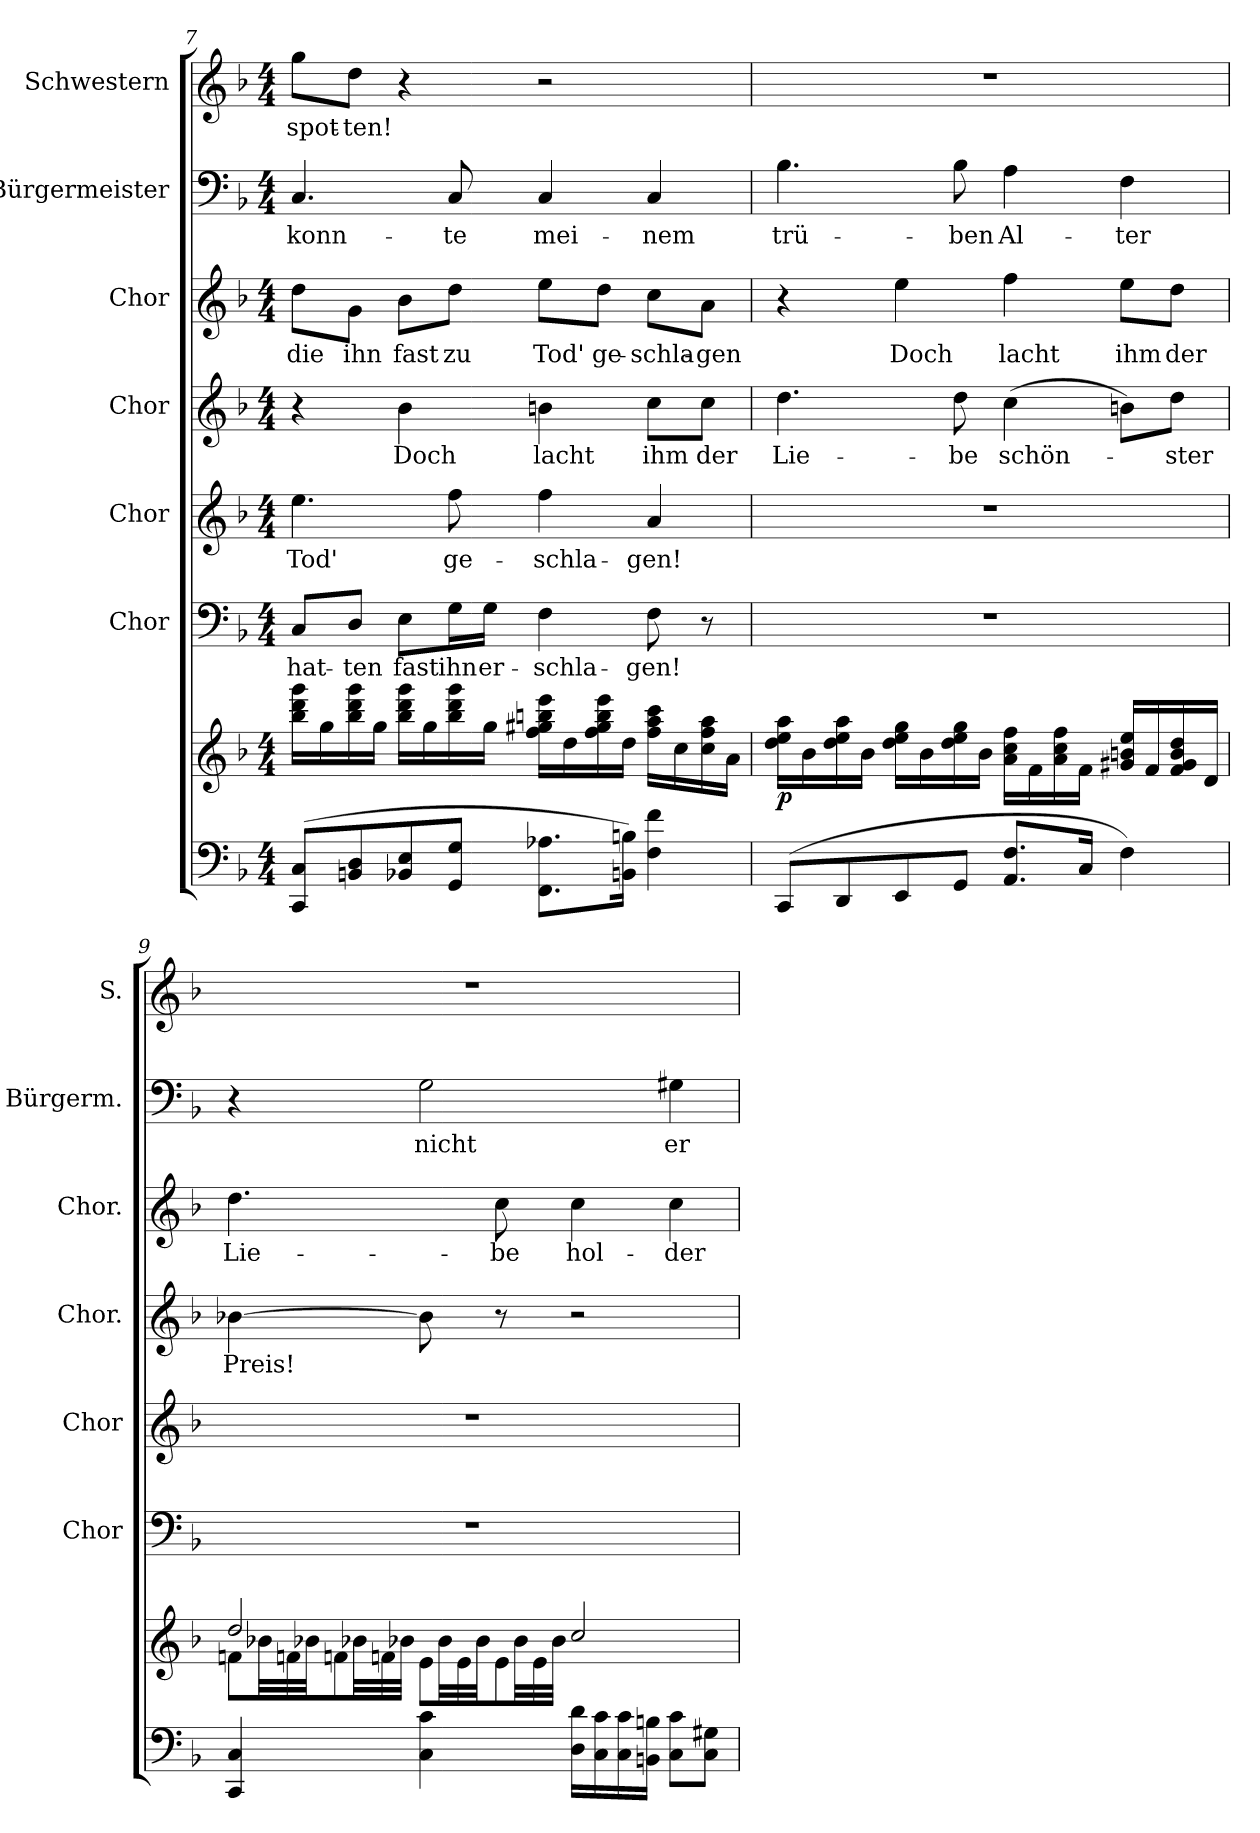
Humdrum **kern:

**kern	**kern	**dynam	**kern	**text	**kern	**text	**kern	**text	**kern	**text	**kern	**text	**kern	**text
*part7	*part7	*part7	*part6	*part6	*part5	*part5	*part4	*part4	*part3	*part3	*part2	*part2	*part1	*part1
*staff8	*staff7	*staff7/8	*staff6	*staff6	*staff5	*staff5	*staff4	*staff4	*staff3	*staff3	*staff2	*staff2	*staff1	*staff1
*	*	*	*I"Chor	*	*I"Chor	*	*I"Chor	*	*I"Chor	*	*I"Bürgermeister	*	*I"Schwestern	*
*	*	*	*I'Chor	*	*I'Chor	*	*I'Chor.	*	*I'Chor.	*	*I'Bürgerm.	*	*I'S.	*
*clefF4	*clefG2	*	*clefF4	*	*clefG2	*	*clefG2	*	*clefG2	*	*clefF4	*	*clefG2	*
*k[b-]	*k[b-]	*	*k[b-]	*	*k[b-]	*	*k[b-]	*	*k[b-]	*	*k[b-]	*	*k[b-]	*
*M4/4	*M4/4	*	*M4/4	*	*M4/4	*	*M4/4	*	*M4/4	*	*M4/4	*	*M4/4	*
=7	=7	=7	=7	=7	=7	=7	=7	=7	=7	=7	=7	=7	=7	=7
(>8CC/ 8C/L	16bb-\ 16ddd\ 16ggg\LL	.	8C/L	hat-	4.ee\	Tod'	4r	.	8dd\L	die	4.C/	konn-	8gg\L	spot-
.	16gg\	.	.	.	.	.	.	.	.	.	.	.	.	.
8BBn/ 8D/	16bb-\ 16ddd\ 16ggg\	.	8D/J	-ten	.	.	.	.	8g\J	ihn	.	.	8dd\J	-ten!
.	16gg\JJ	.	.	.	.	.	.	.	.	.	.	.	.	.
8BB-X/ 8E/	16bb-\ 16ddd\ 16ggg\LL	.	8E\L	fast	.	.	4b-\	Doch	8b-\L	fast	.	.	4r	.
.	16gg\	.	.	.	.	.	.	.	.	.	.	.	.	.
8GG/ 8G/J	16bb-\ 16ddd\ 16ggg\	.	16G\L	ihn	8ff\	ge-	.	.	8dd\J	zu	8C/	-te	.	.
.	16gg\JJ	.	16G\JJ	er-	.	.	.	.	.	.	.	.	.	.
8.FF\ 8.A-X\L	16ff\ 16gg#X\ 16bbn\ 16eee\LL	.	4F\	-schla-	4ff\	-schla-	4bn\	lacht	8ee\L	Tod'	4C/	mei-	2r	.
.	16dd\	.	.	.	.	.	.	.	.	.	.	.	.	.
.	16ff\ 16gg#\ 16bb\ 16eee\	.	.	.	.	.	.	.	8dd\J	ge-	.	.	.	.
16BBn\ 16Bn\Jk)	16dd\JJ	.	.	.	.	.	.	.	.	.	.	.	.	.
4F\ 4f\	16ff\ 16aa\ 16ccc\LL	.	8F\	-gen!	4a/	-gen!	8cc\L	ihm	8cc\L	-schla-	4C/	-nem	.	.
.	16cc\	.	.	.	.	.	.	.	.	.	.	.	.	.
.	16cc\ 16ff\ 16aa\	.	8r	.	.	.	8cc\J	der	8a\J	-gen	.	.	.	.
.	16a\JJ	.	.	.	.	.	.	.	.	.	.	.	.	.
=8	=8	=8	=8	=8	=8	=8	=8	=8	=8	=8	=8	=8	=8	=8
!	!	!LO:DY:b	!	!	!	!	!	!	!	!	!	!	!	!
(>8CC/L	16dd\ 16ee\ 16aa\LL	p	1r	.	1r	.	4.dd\	Lie-	4r	.	4.B-\	trü-	1r	.
.	16b-\	.	.	.	.	.	.	.	.	.	.	.	.	.
8DD/	16dd\ 16ee\ 16aa\	.	.	.	.	.	.	.	.	.	.	.	.	.
.	16b-\JJ	.	.	.	.	.	.	.	.	.	.	.	.	.
8EE/	16dd\ 16ee\ 16gg\LL	.	.	.	.	.	.	.	4ee\	Doch	.	.	.	.
.	16b-\	.	.	.	.	.	.	.	.	.	.	.	.	.
8GG/J	16dd\ 16ee\ 16gg\	.	.	.	.	.	8dd\	-be	.	.	8B-\	-ben	.	.
.	16b-\JJ	.	.	.	.	.	.	.	.	.	.	.	.	.
8.AA/ 8.F/L	16a\ 16cc\ 16ff\LL	.	.	.	.	.	(>4cc\	schön-	4ff\	lacht	4A\	Al-	.	.
.	16f\	.	.	.	.	.	.	.	.	.	.	.	.	.
.	16a\ 16cc\ 16ff\	.	.	.	.	.	.	.	.	.	.	.	.	.
16C/Jk	16f\JJ	.	.	.	.	.	.	.	.	.	.	.	.	.
4F\)	16g#X/ 16bn/ 16ee/LL	.	.	.	.	.	8bn\L)	.	8ee\L	ihm	4F\	-ter	.	.
.	16f/	.	.	.	.	.	.	.	.	.	.	.	.	.
.	16f/ 16g#/ 16b/ 16dd/	.	.	.	.	.	8dd\J	-ster	8dd\J	der	.	.	.	.
.	16d/JJ	.	.	.	.	.	.	.	.	.	.	.	.	.
=9	=9	=9	=9	=9	=9	=9	=9	=9	=9	=9	=9	=9	=9	=9
*	*^	*	*	*	*	*	*	*	*	*	*	*	*	*
!	!	!LO:N:vis=4	!	!	!	!	!	!	!	!	!	!	!	!	!
*	*tremolo	*	*	*	*	*	*	*	*	*	*	*	*	*	*
4CC/ 4C/	2dd/	32fn\LLL	.	1r	.	1r	.	[4b-X\	Preis!	4.dd\	Lie-	4r	.	1r	.
.	.	32b-X\	.	.	.	.	.	.	.	.	.	.	.	.	.
.	.	32fn\	.	.	.	.	.	.	.	.	.	.	.	.	.
.	.	32b-X\	.	.	.	.	.	.	.	.	.	.	.	.	.
!	!	!LO:N:vis=4	!	!	!	!	!	!	!	!	!	!	!	!	!
.	.	32fn\	.	.	.	.	.	.	.	.	.	.	.	.	.
.	.	32b-X\	.	.	.	.	.	.	.	.	.	.	.	.	.
.	.	32fn\	.	.	.	.	.	.	.	.	.	.	.	.	.
.	.	32b-X\JJJ	.	.	.	.	.	.	.	.	.	.	.	.	.
!	!	!LO:N:vis=4	!	!	!	!	!	!	!	!	!	!	!	!	!
4C\ 4c\	.	32e\LLL	.	.	.	.	.	8b-\]	.	.	.	2G\	nicht	.	.
.	.	32b-\	.	.	.	.	.	.	.	.	.	.	.	.	.
.	.	32e\	.	.	.	.	.	.	.	.	.	.	.	.	.
.	.	32b-\	.	.	.	.	.	.	.	.	.	.	.	.	.
!	!	!LO:N:vis=4	!	!	!	!	!	!	!	!	!	!	!	!	!
.	.	32e\	.	.	.	.	.	8r	.	8cc\	-be	.	.	.	.
.	.	32b-\	.	.	.	.	.	.	.	.	.	.	.	.	.
.	.	32e\	.	.	.	.	.	.	.	.	.	.	.	.	.
.	.	32b-\JJJ	.	.	.	.	.	.	.	.	.	.	.	.	.
*	*Xtremolo	*	*	*	*	*	*	*	*	*	*	*	*	*	*
16D\ 16d\LL	2cc/	2ryy	.	.	.	.	.	2r	.	4cc\	hol-	.	.	.	.
.	.	.	.	.	.	.	.	.	.	.	.	.	.	.	.
16C\ 16c\	.	.	.	.	.	.	.	.	.	.	.	.	.	.	.
.	.	.	.	.	.	.	.	.	.	.	.	.	.	.	.
16C\ 16c\	.	.	.	.	.	.	.	.	.	.	.	.	.	.	.
16BBn\ 16Bn\JJ	.	.	.	.	.	.	.	.	.	.	.	.	.	.	.
8C\ 8c\L	.	.	.	.	.	.	.	.	.	4cc\	-der	4G#X\	er-	.	.
8C\ 8G#X\J	.	.	.	.	.	.	.	.	.	.	.	.	.	.	.
*	*v	*v	*	*	*	*	*	*	*	*	*	*	*	*	*
=	=	=	=	=	=	=	=	=	=	=	=	=	=	=
*-	*-	*-	*-	*-	*-	*-	*-	*-	*-	*-	*-	*-	*-	*-
